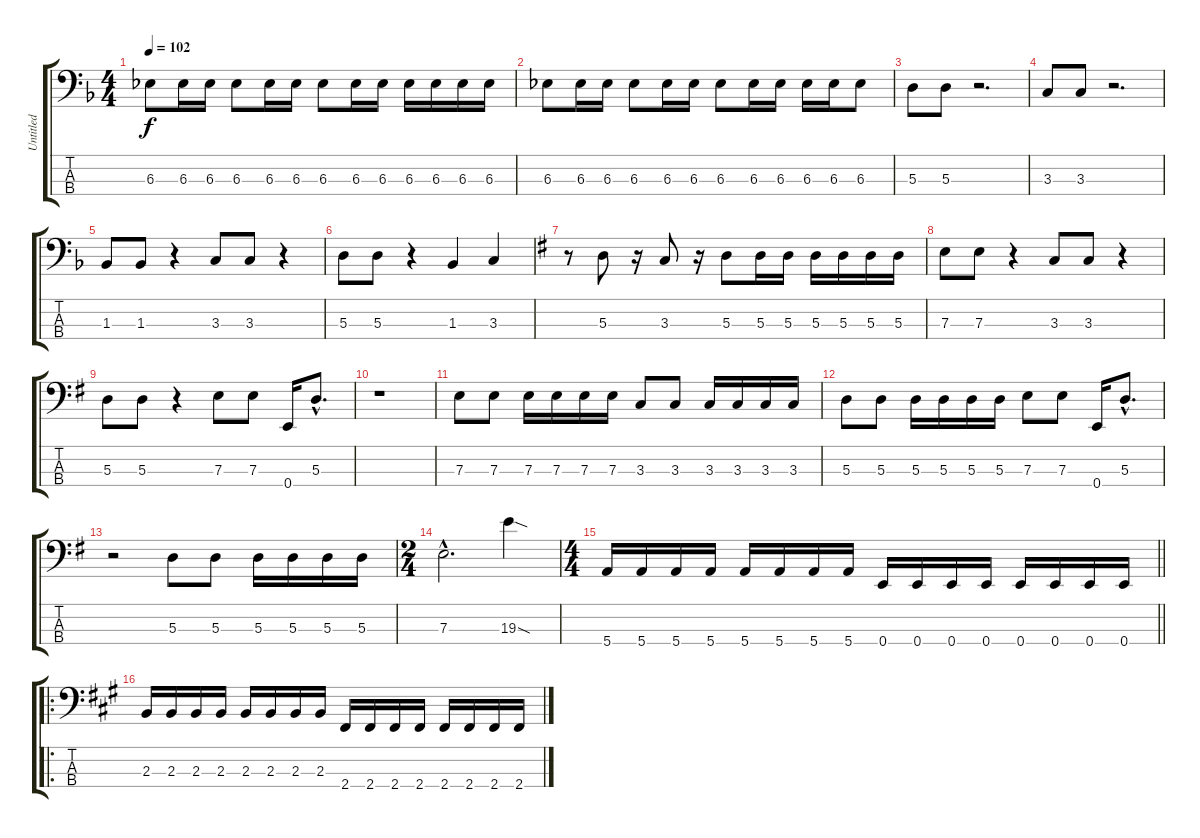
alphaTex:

\track ("Untitled" "Untitled") {instrument electricbassfinger}
\staff {score tabs}
\tuning (G2 D2 A1 E1) {hide}
\ts (4 4)
\tempo 102
\clef f4
\ks f
6.3.8{dy f} 6.3.16 6.3.16 6.3.8 6.3.16 6.3.16 6.3.8 6.3.16 6.3.16 6.3.16 6.3.16 6.3.16 6.3.16 |
6.3.8 6.3.16 6.3.16 6.3.8 6.3.16 6.3.16 6.3.8 6.3.16 6.3.16 6.3.16 6.3.16 6.3.8 |
5.3.8 5.3.8 r.2{d} |
3.3.8 3.3.8 r.2{d} |
1.3.8 1.3.8 r.4 3.3.8 3.3.8 r.4 |
5.3.8 5.3.8 r.4 1.3.4 3.3.4 |
\ks g
r.8 5.3.8 r.16 3.3.8 r.16 5.3.8 5.3.16 5.3.16 5.3.16 5.3.16 5.3.16 5.3.16 |
7.3.8 7.3.8 r.4 3.3.8 3.3.8 r.4 |
5.3.8 5.3.8 r.4 7.3.8 7.3.8 0.4.16 5.3{hac}.8{d} |
r.1 |
7.3.8 7.3.8 7.3.16 7.3.16 7.3.16 7.3.16 3.3.8 3.3.8 3.3.16 3.3.16 3.3.16 3.3.16 |
5.3.8 5.3.8 5.3.16 5.3.16 5.3.16 5.3.16 7.3.8 7.3.8 0.4.16 5.3{hac}.8{d} |
r.2 5.3.8 5.3.8 5.3.16 5.3.16 5.3.16 5.3.16 |
\ts (2 4)
7.3{hac}.2{d} 19.3{sod}.4 |
\ts (4 4)
\barLineRight lightlight
5.4.16 5.4.16 5.4.16 5.4.16 5.4.16 5.4.16 5.4.16 5.4.16 0.4.16 0.4.16 0.4.16 0.4.16 0.4.16 0.4.16 0.4.16 0.4.16 |
\ro
\ks a
2.3.16 2.3.16 2.3.16 2.3.16 2.3.16 2.3.16 2.3.16 2.3.16 2.4.16 2.4.16 2.4.16 2.4.16 2.4.16 2.4.16 2.4.16 2.4.16
